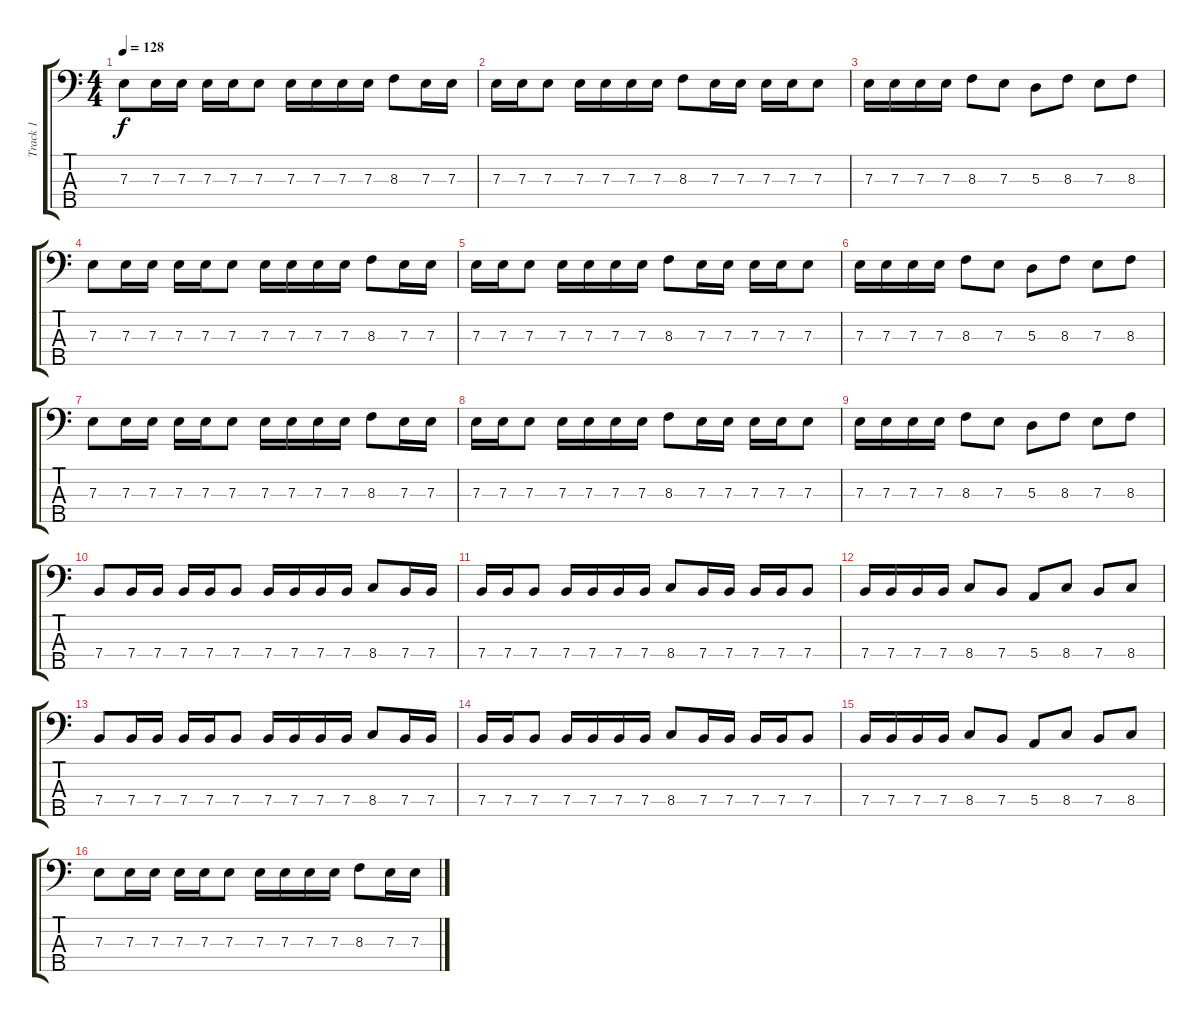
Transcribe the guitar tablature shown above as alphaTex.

\track ("Track 1" "Track 1") {instrument electricbassfinger}
\staff {score tabs}
\tuning (G2 D2 A1 E1 B0) {hide}
\ts (4 4)
\tempo 128
\clef f4
\ks c
7.3.8{dy f} 7.3.16 7.3.16 7.3.16 7.3.16 7.3.8 7.3.16 7.3.16 7.3.16 7.3.16 8.3.8 7.3.16 7.3.16 |
7.3.16 7.3.16 7.3.8 7.3.16 7.3.16 7.3.16 7.3.16 8.3.8 7.3.16 7.3.16 7.3.16 7.3.16 7.3.8 |
7.3.16 7.3.16 7.3.16 7.3.16 8.3.8 7.3.8 5.3.8 8.3.8 7.3.8 8.3.8 |
7.3.8 7.3.16 7.3.16 7.3.16 7.3.16 7.3.8 7.3.16 7.3.16 7.3.16 7.3.16 8.3.8 7.3.16 7.3.16 |
7.3.16 7.3.16 7.3.8 7.3.16 7.3.16 7.3.16 7.3.16 8.3.8 7.3.16 7.3.16 7.3.16 7.3.16 7.3.8 |
7.3.16 7.3.16 7.3.16 7.3.16 8.3.8 7.3.8 5.3.8 8.3.8 7.3.8 8.3.8 |
7.3.8 7.3.16 7.3.16 7.3.16 7.3.16 7.3.8 7.3.16 7.3.16 7.3.16 7.3.16 8.3.8 7.3.16 7.3.16 |
7.3.16 7.3.16 7.3.8 7.3.16 7.3.16 7.3.16 7.3.16 8.3.8 7.3.16 7.3.16 7.3.16 7.3.16 7.3.8 |
7.3.16 7.3.16 7.3.16 7.3.16 8.3.8 7.3.8 5.3.8 8.3.8 7.3.8 8.3.8 |
7.4.8 7.4.16 7.4.16 7.4.16 7.4.16 7.4.8 7.4.16 7.4.16 7.4.16 7.4.16 8.4.8 7.4.16 7.4.16 |
7.4.16 7.4.16 7.4.8 7.4.16 7.4.16 7.4.16 7.4.16 8.4.8 7.4.16 7.4.16 7.4.16 7.4.16 7.4.8 |
7.4.16 7.4.16 7.4.16 7.4.16 8.4.8 7.4.8 5.4.8 8.4.8 7.4.8 8.4.8 |
7.4.8 7.4.16 7.4.16 7.4.16 7.4.16 7.4.8 7.4.16 7.4.16 7.4.16 7.4.16 8.4.8 7.4.16 7.4.16 |
7.4.16 7.4.16 7.4.8 7.4.16 7.4.16 7.4.16 7.4.16 8.4.8 7.4.16 7.4.16 7.4.16 7.4.16 7.4.8 |
7.4.16 7.4.16 7.4.16 7.4.16 8.4.8 7.4.8 5.4.8 8.4.8 7.4.8 8.4.8 |
7.3.8 7.3.16 7.3.16 7.3.16 7.3.16 7.3.8 7.3.16 7.3.16 7.3.16 7.3.16 8.3.8 7.3.16 7.3.16
